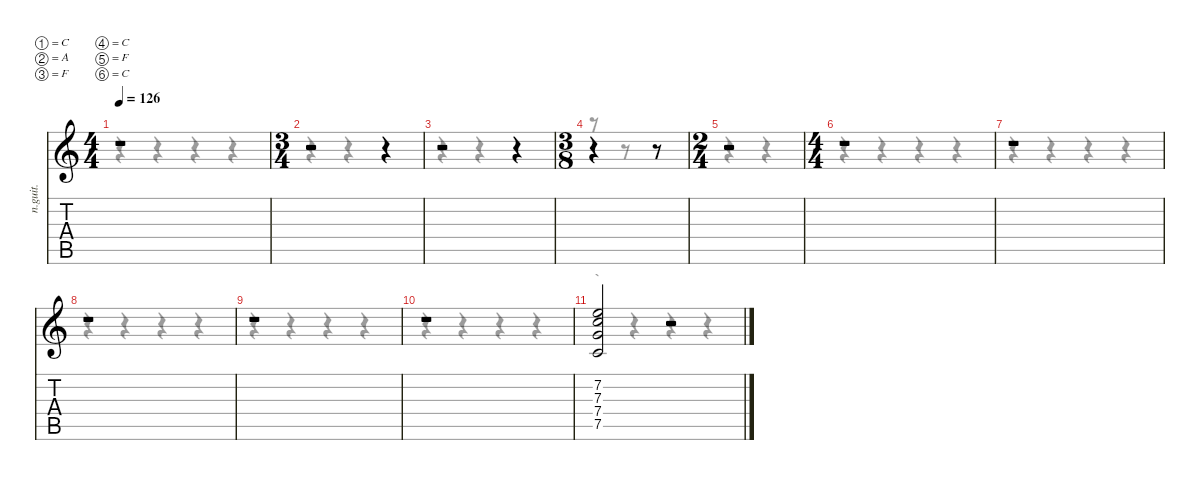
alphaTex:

\defaultSystemsLayout 4
\hideDynamics
\bracketExtendMode nobrackets
\otherSystemsTrackNameOrientation horizontal
\track ("Joe Satriani rythmique" "n.guit.") {instrument acousticguitarnylon}
\staff {score tabs}
\tuning (C4 A3 F3 C3 F2 C2)
\voice
\ts (4 4)
\tempo 126
\clef g2
\ks c
r.1{dy f} |
\ts (3 4)
\beaming (8 3 1 1 1)
r.2 r.4 |
r.2 r.4 |
\ts (3 8)
\beaming (8 3)
r.4 r.8 |
\ts (2 4)
\beaming (8 1 1 1 1)
r.2 |
\ts (4 4)
\beaming (8 2 2 2 2)
r.1 |
r.1 |
r.1 |
r.1 |
r.1 |
(7.2 7.3 7.4 7.5).2 r.2
\voice
\clef g2
\ottava regular
\simile none
\ks c
r.4{dy mf} r.4 r.4 r.4 |
r.4 r.4 r.4 |
r.4 r.4 r.4 |
r.8 r.8 r.8 |
r.4 r.4 |
r.4 r.4 r.4 r.4 |
r.4 r.4 r.4 r.4 |
r.4 r.4 r.4 r.4 |
r.4 r.4 r.4 r.4 |
r.4 r.4 r.4 r.4 |
r.4 r.4 r.4 r.4
